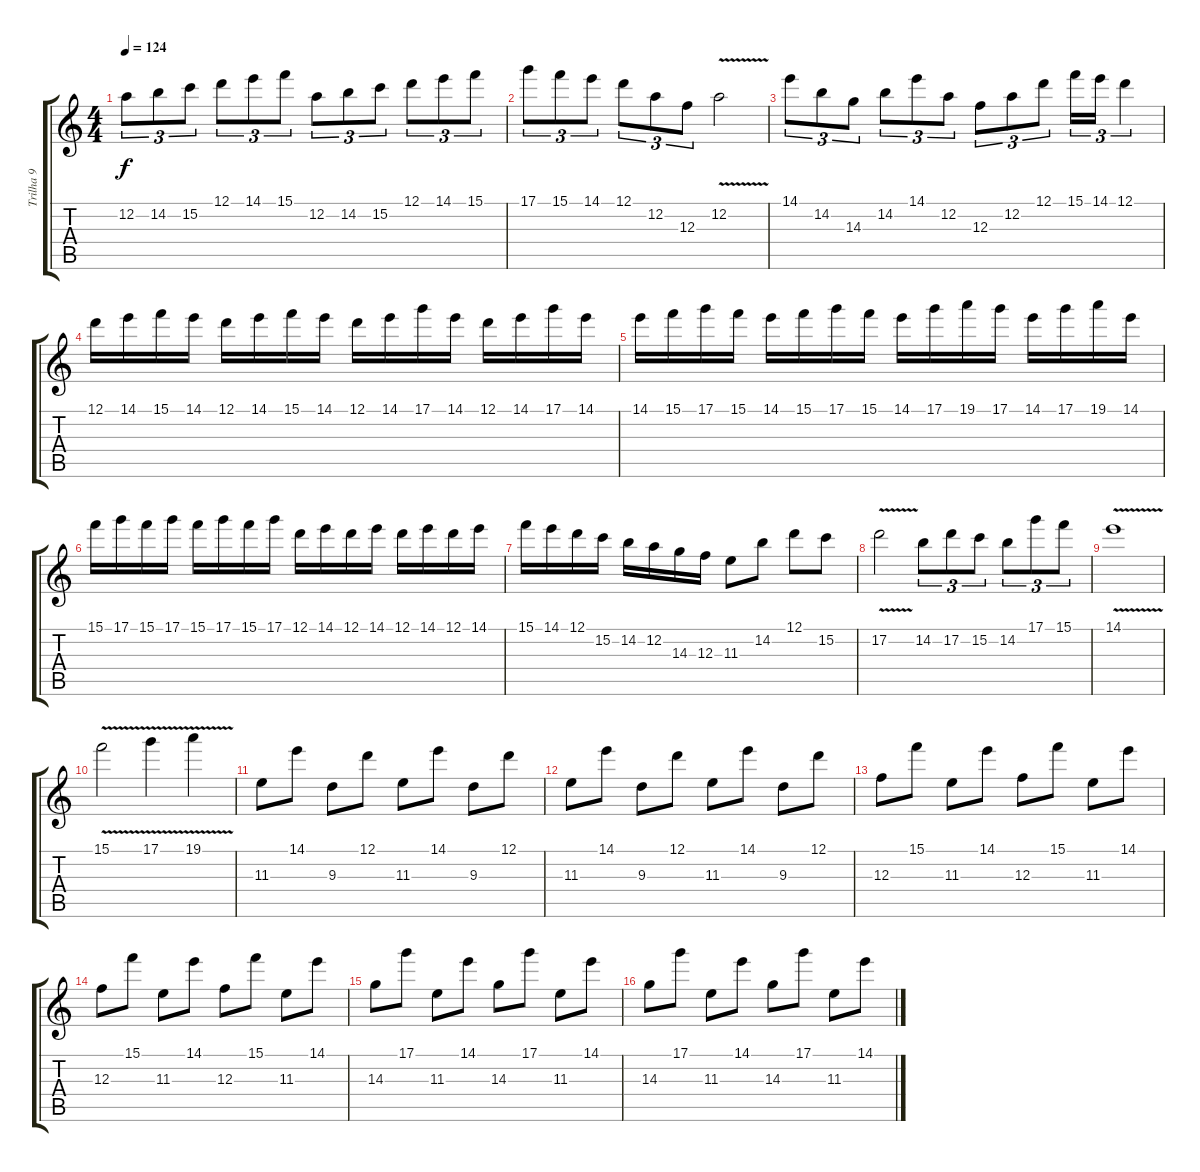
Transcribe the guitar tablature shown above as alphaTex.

\track ("Trilha 9" "Trilha 9") {instrument distortionguitar}
\staff {score tabs}
\tuning (D4 A3 F3 C3 G2 C2) {hide}
\ts (4 4)
\tempo 124
\clef g2
\ks c
12.2.8{tu (3 2) dy f} 14.2.8{tu (3 2)} 15.2.8{tu (3 2)} 12.1.8{tu (3 2)} 14.1.8{tu (3 2)} 15.1.8{tu (3 2)} 12.2.8{tu (3 2)} 14.2.8{tu (3 2)} 15.2.8{tu (3 2)} 12.1.8{tu (3 2)} 14.1.8{tu (3 2)} 15.1.8{tu (3 2)} |
17.1.8{tu (3 2)} 15.1.8{tu (3 2)} 14.1.8{tu (3 2)} 12.1.8{tu (3 2)} 12.2.8{tu (3 2)} 12.3.8{tu (3 2)} 12.2{v}.2 |
14.1.8{tu (3 2)} 14.2.8{tu (3 2)} 14.3.8{tu (3 2)} 14.2.8{tu (3 2)} 14.1.8{tu (3 2)} 12.2.8{tu (3 2)} 12.3.8{tu (3 2)} 12.2.8{tu (3 2)} 12.1.8{tu (3 2)} 15.1.16{tu (3 2)} 14.1.16{tu (3 2)} 12.1.4{tu (3 2)} |
12.1.16 14.1.16 15.1.16 14.1.16 12.1.16 14.1.16 15.1.16 14.1.16 12.1.16 14.1.16 17.1.16 14.1.16 12.1.16 14.1.16 17.1.16 14.1.16 |
14.1.16 15.1.16 17.1.16 15.1.16 14.1.16 15.1.16 17.1.16 15.1.16 14.1.16 17.1.16 19.1.16 17.1.16 14.1.16 17.1.16 19.1.16 14.1.16 |
15.1.16 17.1.16 15.1.16 17.1.16 15.1.16 17.1.16 15.1.16 17.1.16 12.1.16 14.1.16 12.1.16 14.1.16 12.1.16 14.1.16 12.1.16 14.1.16 |
15.1.16 14.1.16 12.1.16 15.2.16 14.2.16 12.2.16 14.3.16 12.3.16 11.3.8 14.2.8 12.1.8 15.2.8 |
17.2{v}.2 14.2.8{tu (3 2)} 17.2.8{tu (3 2)} 15.2.8{tu (3 2)} 14.2.8{tu (3 2)} 17.1.8{tu (3 2)} 15.1.8{tu (3 2)} |
14.1{v}.1 |
15.1{v}.2 17.1{v}.4 19.1{v}.4 |
11.3.8 14.1.8 9.3.8 12.1.8 11.3.8 14.1.8 9.3.8 12.1.8 |
11.3.8 14.1.8 9.3.8 12.1.8 11.3.8 14.1.8 9.3.8 12.1.8 |
12.3.8 15.1.8 11.3.8 14.1.8 12.3.8 15.1.8 11.3.8 14.1.8 |
12.3.8 15.1.8 11.3.8 14.1.8 12.3.8 15.1.8 11.3.8 14.1.8 |
14.3.8 17.1.8 11.3.8 14.1.8 14.3.8 17.1.8 11.3.8 14.1.8 |
14.3.8 17.1.8 11.3.8 14.1.8 14.3.8 17.1.8 11.3.8 14.1.8
